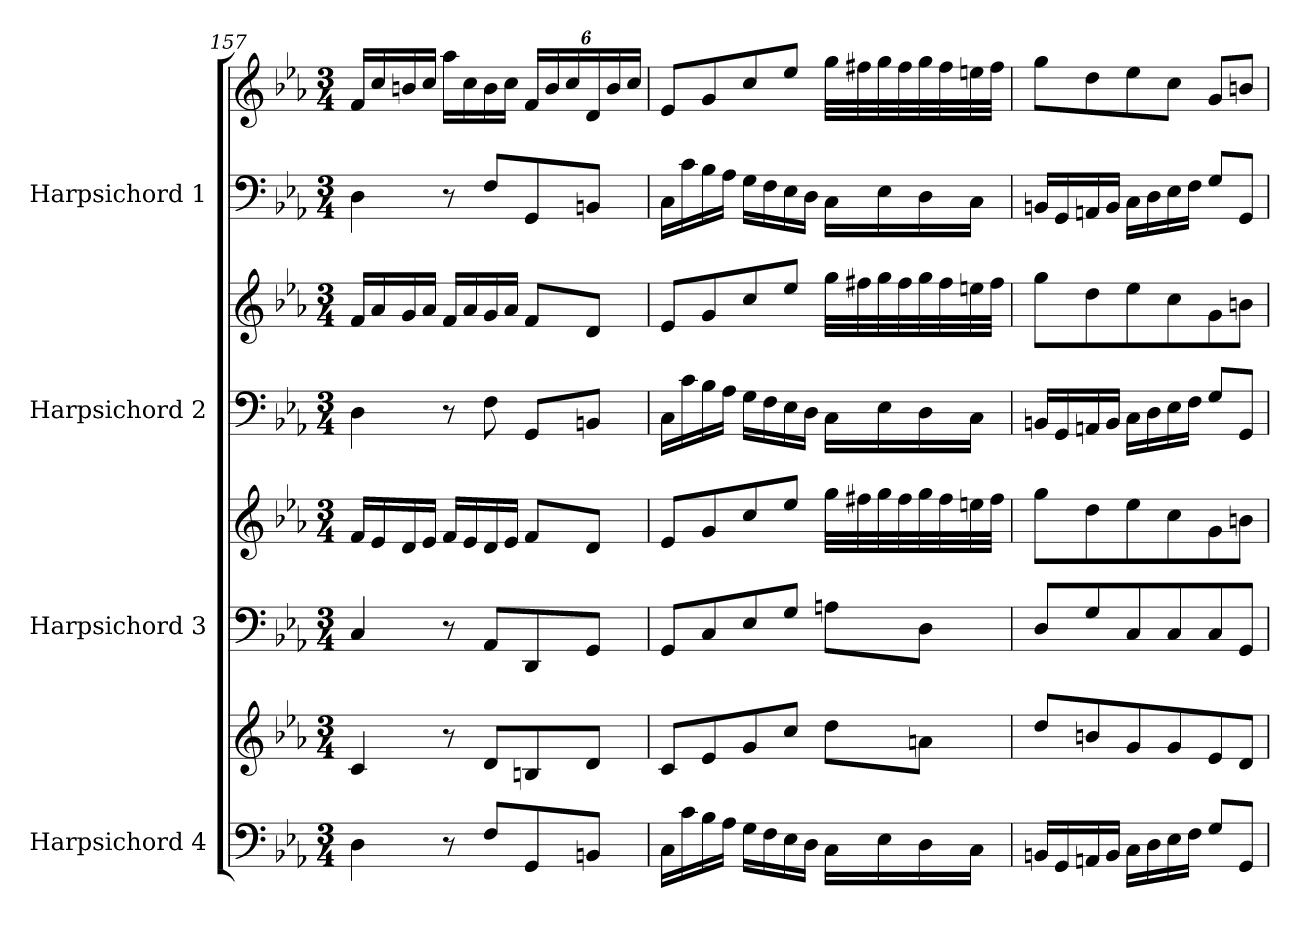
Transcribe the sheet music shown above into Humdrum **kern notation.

**kern	**kern	**kern	**kern	**kern	**kern	**kern	**kern
*part4	*part4	*part3	*part3	*part2	*part2	*part1	*part1
*staff8	*staff7	*staff6	*staff5	*staff4	*staff3	*staff2	*staff1
*I"Harpsichord 4	*	*I"Harpsichord 3	*	*I"Harpsichord 2	*	*I"Harpsichord 1	*
*I'Hp	*	*I'Hp	*	*I'Hp	*	*I'Hp	*
*clefF4	*clefG2	*clefF4	*clefG2	*clefF4	*clefG2	*clefF4	*clefG2
*k[b-e-a-]	*k[b-e-a-]	*k[b-e-a-]	*k[b-e-a-]	*k[b-e-a-]	*k[b-e-a-]	*k[b-e-a-]	*k[b-e-a-]
*M3/4	*M3/4	*M3/4	*M3/4	*M3/4	*M3/4	*M3/4	*M3/4
=157	=157	=157	=157	=157	=157	=157	=157
4D\	4c/	4C/	16f/LL	4D\	16f/LL	4D\	16f/LL
.	.	.	16e-/	.	16a-/	.	16cc/
.	.	.	16d/	.	16g/	.	16bn/
.	.	.	16e-/JJ	.	16a-/JJ	.	16cc/JJ
8r	8r	8r	16f/LL	8r	16f/LL	8r	16aa-\LL
.	.	.	16e-/	.	16a-/	.	16cc\
8F/L	8d/L	8AA-/L	16d/	8F\	16g/	8F/L	16b\
.	.	.	16e-/JJ	.	16a-/JJ	.	16cc\JJ
*	*	*	*	*	*	*	*Xbrackettup
8GG/	8Bn/	8DD/	8f/L	8GG/L	8f/L	8GG/	24f/LL
.	.	.	.	.	.	.	24b/
.	.	.	.	.	.	.	24cc/
8BBn/J	8d/J	8GG/J	8d/J	8BBn/J	8d/J	8BBn/J	24d/
.	.	.	.	.	.	.	24b/
.	.	.	.	.	.	.	24cc/JJ
!!LO:PB:g=z
=158	=158	=158	=158	=158	=158	=158	=158
16C\LL	8c/L	8GG/L	8e-/L	16C\LL	8e-/L	16C\LL	8e-/L
16c\	.	.	.	16c\	.	16c\	.
16B-\	8e-/	8C/	8g/	16B-\	8g/	16B-\	8g/
16A-\JJ	.	.	.	16A-\JJ	.	16A-\JJ	.
16G\LL	8g/	8E-/	8cc/	16G\LL	8cc/	16G\LL	8cc/
16F\	.	.	.	16F\	.	16F\	.
16E-\	8cc/J	8G/J	8ee-/J	16E-\	8ee-/J	16E-\	8ee-/J
16D\JJ	.	.	.	16D\JJ	.	16D\JJ	.
16C\LL	8dd\L	8An\L	32gg\LLL	16C\LL	32gg\LLL	16C\LL	32gg\LLL
.	.	.	32ff#X\	.	32ff#X\	.	32ff#X\
16E-\	.	.	32gg\	16E-\	32gg\	16E-\	32gg\
.	.	.	32ff#\	.	32ff#\	.	32ff#\
16D\	8an\J	8D\J	32gg\	16D\	32gg\	16D\	32gg\
.	.	.	32ff#\	.	32ff#\	.	32ff#\
16C\JJ	.	.	32een\	16C\JJ	32een\	16C\JJ	32een\
.	.	.	32ff#\JJJ	.	32ff#\JJJ	.	32ff#\JJJ
=159	=159	=159	=159	=159	=159	=159	=159
16BBn/LL	8dd/L	8D/L	8gg\L	16BBn/LL	8gg\L	16BBn/LL	8gg\L
16GG/	.	.	.	16GG/	.	16GG/	.
16AAn/	8bn/	8G/	8dd\	16AAn/	8dd\	16AAn/	8dd\
16BB/JJ	.	.	.	16BB/JJ	.	16BB/JJ	.
16C\LL	8g/	8C/	8ee-\	16C\LL	8ee-\	16C\LL	8ee-\
16D\	.	.	.	16D\	.	16D\	.
16E-\	8g/	8C/	8cc\	16E-\	8cc\	16E-\	8cc\J
16F\JJ	.	.	.	16F\JJ	.	16F\JJ	.
8G/L	8e-/	8C/	8g\	8G/L	8g\	8G/L	8g/L
8GG/J	8d/J	8GG/J	8bn\J	8GG/J	8bn\J	8GG/J	8bn/J
=	=	=	=	=	=	=	=
*-	*-	*-	*-	*-	*-	*-	*-
